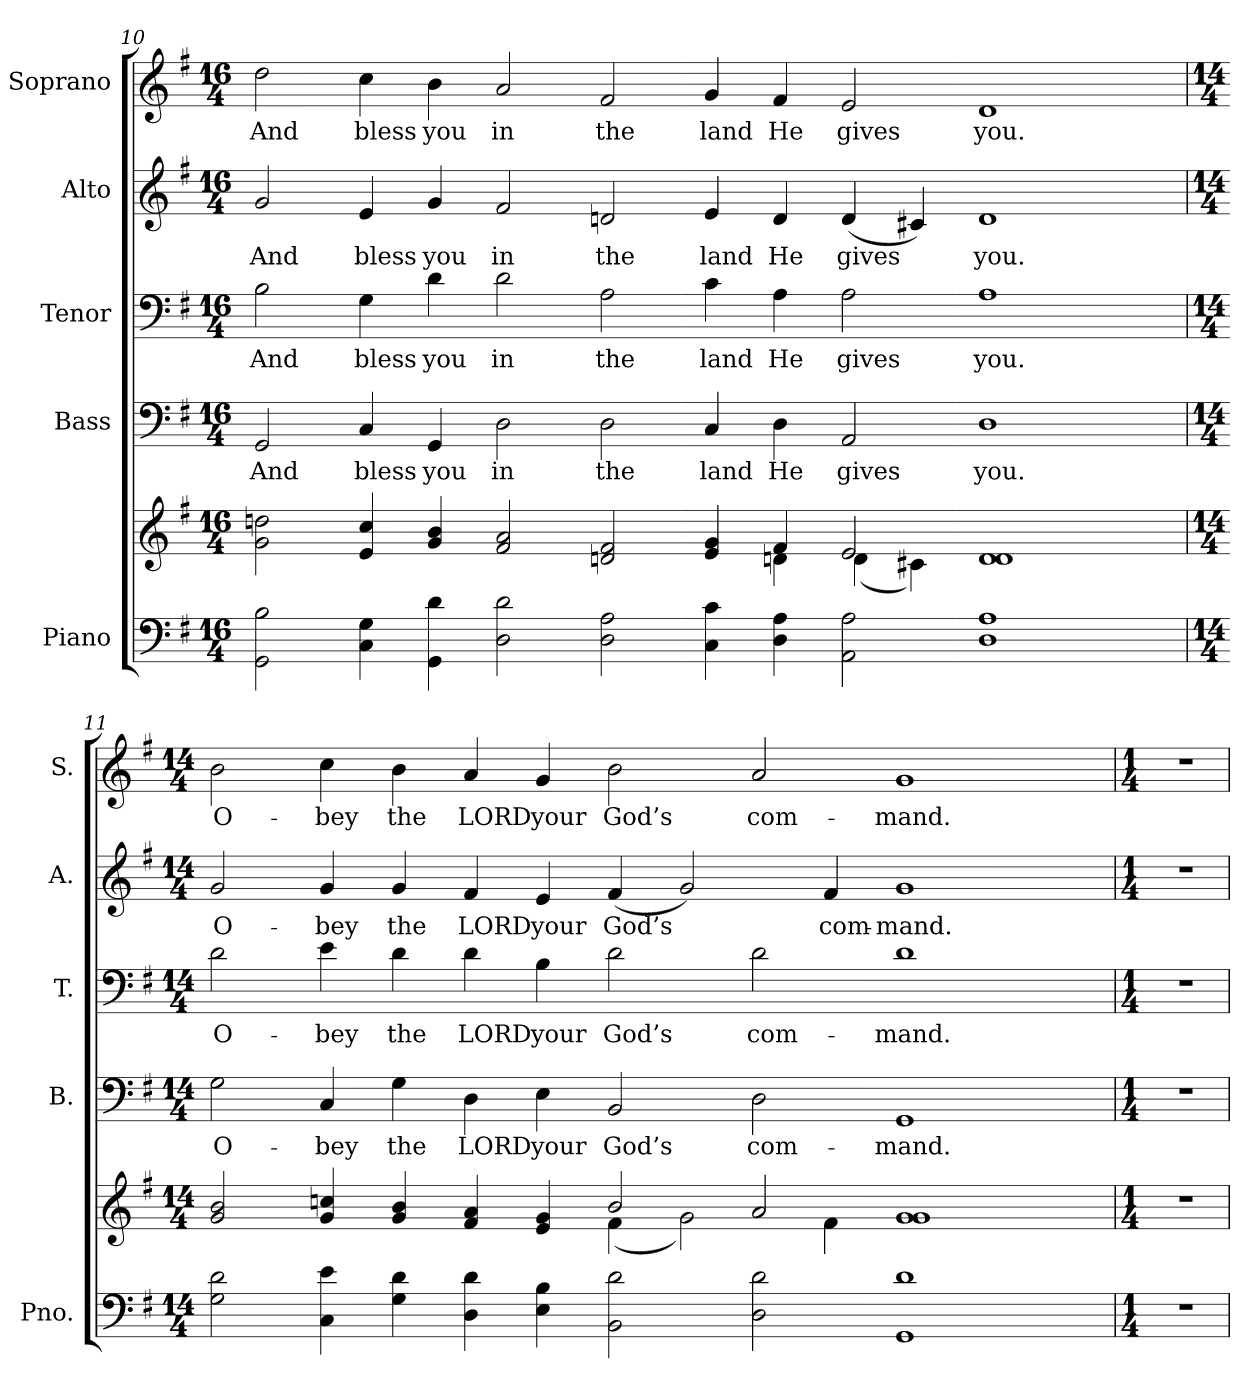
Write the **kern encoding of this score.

**kern	**kern	**kern	**text	**kern	**text	**kern	**text	**kern	**text
*part5	*part5	*part4	*part4	*part3	*part3	*part2	*part2	*part1	*part1
*staff6	*staff5	*staff4	*staff4	*staff3	*staff3	*staff2	*staff2	*staff1	*staff1
*I"Piano	*	*I"Bass	*	*I"Tenor	*	*I"Alto	*	*I"Soprano	*
*I'Pno.	*	*I'B.	*	*I'T.	*	*I'A.	*	*I'S.	*
*clefF4	*clefG2	*clefF4	*	*clefF4	*	*clefG2	*	*clefG2	*
*k[f#]	*k[f#]	*k[f#]	*	*k[f#]	*	*k[f#]	*	*k[f#]	*
*G:	*G:	*G:	*	*G:	*	*G:	*	*G:	*
*M16/4	*M16/4	*M16/4	*	*M16/4	*	*M16/4	*	*M16/4	*
=10	=10	=10	=10	=10	=10	=10	=10	=10	=10
*	*^	*	*	*	*	*	*	*	*
!	!	!	!	!LO:LY:b:color=#000000	!	!	!	!	!	!
!	!	!	!	!	!	!LO:LY:b:color=#000000	!	!	!	!
!	!	!	!	!	!	!	!	!LO:LY:b:color=#000000	!	!
!	!	!	!	!	!	!	!	!	!	!LO:LY:b:color=#000000
2GGi\ 2Bi	2gi\ 2ddni	1ryy	2GGi/	And	2Bi\	And	2gi/	And	2ddi\	And
!	!	!	!	!LO:LY:b:color=#000000	!	!	!	!	!	!
!	!	!	!	!	!	!LO:LY:b:color=#000000	!	!	!	!
!	!	!	!	!	!	!	!	!LO:LY:b:color=#000000	!	!
!	!	!	!	!	!	!	!	!	!	!LO:LY:b:color=#000000
4Ci\ 4Gi	4ei/ 4cci	.	4Ci/	bless	4Gi\	bless	4ei/	bless	4cci\	bless
!	!	!	!	!LO:LY:b:color=#000000	!	!	!	!	!	!
!	!	!	!	!	!	!LO:LY:b:color=#000000	!	!	!	!
!	!	!	!	!	!	!	!	!LO:LY:b:color=#000000	!	!
!	!	!	!	!	!	!	!	!	!	!LO:LY:b:color=#000000
4GGi\ 4di	4gi/ 4bi	.	4GGi/	you	4di\	you	4gi/	you	4bi\	you
!	!	!	!	!LO:LY:b:color=#000000	!	!	!	!	!	!
!	!	!	!	!	!	!LO:LY:b:color=#000000	!	!	!	!
!	!	!	!	!	!	!	!	!LO:LY:b:color=#000000	!	!
!	!	!	!	!	!	!	!	!	!	!LO:LY:b:color=#000000
2Di\ 2di	2f#i/ 2ai	2ryy	2Di\	in	2di\	in	2f#i/	in	2ai/	in
!	!	!	!	!LO:LY:b:color=#000000	!	!	!	!	!	!
!	!	!	!	!	!	!LO:LY:b:color=#000000	!	!	!	!
!	!	!	!	!	!	!	!	!LO:LY:b:color=#000000	!	!
!	!	!	!	!	!	!	!	!	!	!LO:LY:b:color=#000000
2Di\ 2Ai	2dni/ 2f#i	2ryy	2Di\	the	2Ai\	the	2dni/	the	2f#i/	the
!	!	!	!	!LO:LY:b:color=#000000	!	!	!	!	!	!
!	!	!	!	!	!	!LO:LY:b:color=#000000	!	!	!	!
!	!	!	!	!	!	!	!	!LO:LY:b:color=#000000	!	!
!	!	!	!	!	!	!	!	!	!	!LO:LY:b:color=#000000
4Ci\ 4ci	4ei/ 4gi	4ryy	4Ci/	land	4ci\	land	4ei/	land	4gi/	land
!	!	!	!	!LO:LY:b:color=#000000	!	!	!	!	!	!
!	!	!	!	!	!	!LO:LY:b:color=#000000	!	!	!	!
!	!	!	!	!	!	!	!	!LO:LY:b:color=#000000	!	!
!	!	!	!	!	!	!	!	!	!	!LO:LY:b:color=#000000
4Di\ 4Ai	4f#i/	4dni\	4Di\	He	4Ai\	He	4di/	He	4f#i/	He
!	!	!	!	!LO:LY:b:color=#000000	!	!	!	!	!	!
!	!	!	!	!	!	!LO:LY:b:color=#000000	!	!	!	!
!	!	!	!	!	!	!	!	!LO:LY:b:color=#000000	!	!
!	!	!	!	!	!	!	!	!	!	!LO:LY:b:color=#000000
2AAi\ 2Ai	2ei/	(4di\	2AAi/	gives	2Ai\	gives	(4di/	gives	2ei/	gives
.	.	4c#Xi\)	.	.	.	.	4c#Xi/)	.	.	.
!	!	!	!	!LO:LY:b:color=#000000	!	!	!	!	!	!
!	!	!	!	!	!	!LO:LY:b:color=#000000	!	!	!	!
!	!	!	!	!	!	!	!	!LO:LY:b:color=#000000	!	!
!	!	!	!	!	!	!	!	!	!	!LO:LY:b:color=#000000
1Di 1Ai	1di 1di	2ryy	1Di	you.	1Ai	you.	1di	you.	1di	you.
.	.	2ryy	.	.	.	.	.	.	.	.
!!LO:PB:g=z
=11	=11	=11	=11	=11	=11	=11	=11	=11	=11	=11
*M14/4	*M14/4	*	*M14/4	*	*M14/4	*	*M14/4	*	*M14/4	*
!	!	!	!	!LO:LY:b:color=#000000	!	!	!	!	!	!
!	!	!	!	!	!	!LO:LY:b:color=#000000	!	!	!	!
!	!	!	!	!	!	!	!	!LO:LY:b:color=#000000	!	!
!	!	!	!	!	!	!	!	!	!	!LO:LY:b:color=#000000
2Gi\ 2di	2gi/ 2bi	1ryy	2Gi\	O-	2di\	O-	2gi/	O-	2bi\	O-
!	!	!	!	!LO:LY:b:color=#000000	!	!	!	!	!	!
!	!	!	!	!	!	!LO:LY:b:color=#000000	!	!	!	!
!	!	!	!	!	!	!	!	!LO:LY:b:color=#000000	!	!
!	!	!	!	!	!	!	!	!	!	!LO:LY:b:color=#000000
4Ci\ 4ei	4gi/ 4ccni	.	4Ci/	-bey	4ei\	-bey	4gi/	-bey	4cci\	-bey
!	!	!	!	!LO:LY:b:color=#000000	!	!	!	!	!	!
!	!	!	!	!	!	!LO:LY:b:color=#000000	!	!	!	!
!	!	!	!	!	!	!	!	!LO:LY:b:color=#000000	!	!
!	!	!	!	!	!	!	!	!	!	!LO:LY:b:color=#000000
4Gi\ 4di	4gi/ 4bi	.	4Gi\	the	4di\	the	4gi/	the	4bi\	the
!	!	!	!	!LO:LY:b:color=#000000	!	!	!	!	!	!
!	!	!	!	!	!	!LO:LY:b:color=#000000	!	!	!	!
!	!	!	!	!	!	!	!	!LO:LY:b:color=#000000	!	!
!	!	!	!	!	!	!	!	!	!	!LO:LY:b:color=#000000
4Di\ 4di	4f#i/ 4ai	2ryy	4Di\	LORD	4di\	LORD	4f#i/	LORD	4ai/	LORD
!	!	!	!	!LO:LY:b:color=#000000	!	!	!	!	!	!
!	!	!	!	!	!	!LO:LY:b:color=#000000	!	!	!	!
!	!	!	!	!	!	!	!	!LO:LY:b:color=#000000	!	!
!	!	!	!	!	!	!	!	!	!	!LO:LY:b:color=#000000
4Ei\ 4Bi	4ei/ 4gi	.	4Ei\	your	4Bi\	your	4ei/	your	4gi/	your
!	!	!	!	!LO:LY:b:color=#000000	!	!	!	!	!	!
!	!	!	!	!	!	!LO:LY:b:color=#000000	!	!	!	!
!	!	!	!	!	!	!	!	!LO:LY:b:color=#000000	!	!
!	!	!	!	!	!	!	!	!	!	!LO:LY:b:color=#000000
2BBi\ 2di	2bi/	(4f#i\	2BBi/	God’s	2di\	God’s	(4f#i/	God’s	2bi\	God’s
.	.	2gi\)	.	.	.	.	2gi/)	.	.	.
!	!	!	!	!LO:LY:b:color=#000000	!	!	!	!	!	!
!	!	!	!	!	!	!LO:LY:b:color=#000000	!	!	!	!
!	!	!	!	!	!	!	!	!	!	!LO:LY:b:color=#000000
2Di\ 2di	2ai/	.	2Di\	com-	2di\	com-	.	.	2ai/	com-
!	!	!	!	!	!	!	!	!LO:LY:b:color=#000000	!	!
.	.	4f#i\	.	.	.	.	4f#i/	com-	.	.
!	!	!	!	!LO:LY:b:color=#000000	!	!	!	!	!	!
!	!	!	!	!	!	!LO:LY:b:color=#000000	!	!	!	!
!	!	!	!	!	!	!	!	!LO:LY:b:color=#000000	!	!
!	!	!	!	!	!	!	!	!	!	!LO:LY:b:color=#000000
1GGi 1di	1gi 1gi	2ryy	1GGi	-mand.	1di	-mand.	1gi	-mand.	1gi	-mand.
.	.	2ryy	.	.	.	.	.	.	.	.
*	*v	*v	*	*	*	*	*	*	*	*
=12	=12	=12	=12	=12	=12	=12	=12	=12	=12
*M1/4	*M1/4	*M1/4	*	*M1/4	*	*M1/4	*	*M1/4	*
*	*^	*	*	*	*	*	*	*	*
!LO:N:vis=1	!LO:N:vis=1	!	!LO:N:vis=1	!	!LO:N:vis=1	!	!LO:N:vis=1	!	!LO:N:vis=1	!
*	*v	*v	*	*	*	*	*	*	*	*
4r	4r	4r	.	4r	.	4r	.	4r	.
=	=	=	=	=	=	=	=	=	=
*-	*-	*-	*-	*-	*-	*-	*-	*-	*-
